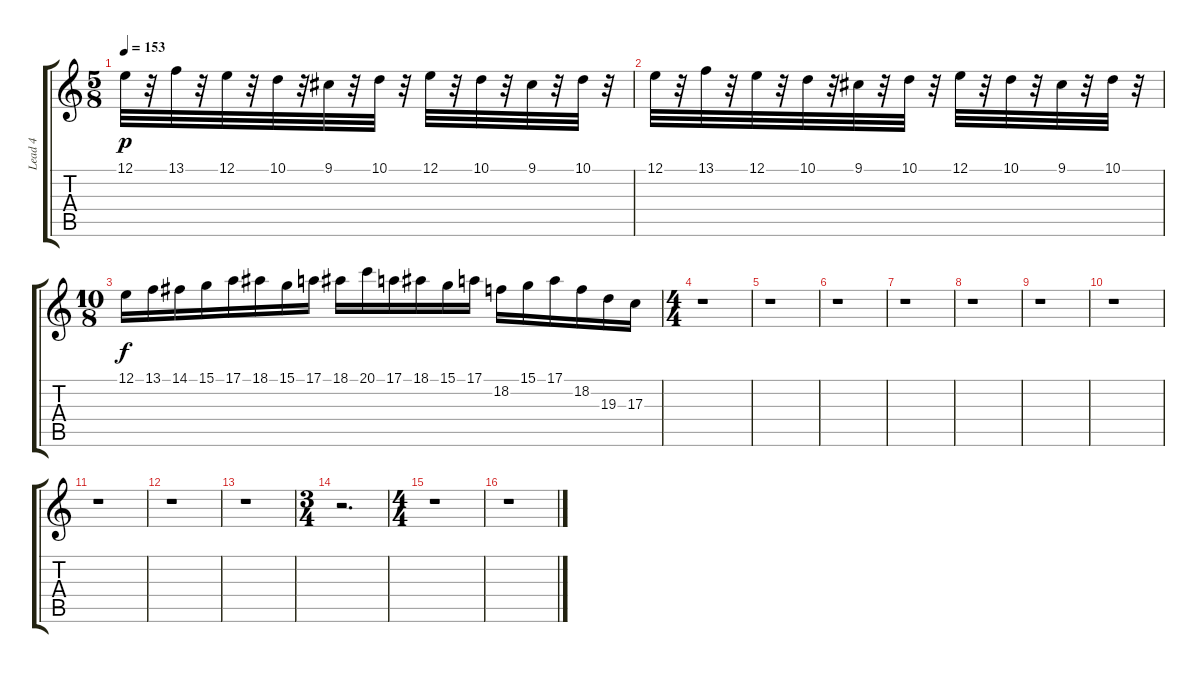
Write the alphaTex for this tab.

\track ("Lead 4" "Lead 4") {instrument kalimba}
\staff {score tabs}
\tuning (E4 B3 G3 D3 A2 E2) {hide}
\ts (5 8)
\tempo 153
\clef g2
\ks c
12.1.32{dy p} r.32 13.1.32 r.32 12.1.32 r.32 10.1.32 r.32 9.1.32 r.32 10.1.32 r.32 12.1.32 r.32 10.1.32 r.32 9.1.32 r.32 10.1.32 r.32 |
12.1.32 r.32 13.1.32 r.32 12.1.32 r.32 10.1.32 r.32 9.1.32 r.32 10.1.32 r.32 12.1.32 r.32 10.1.32 r.32 9.1.32 r.32 10.1.32 r.32 |
\ts (10 8)
12.1.16{dy f} 13.1.16 14.1.16 15.1.16 17.1.16 18.1.16 15.1.16 17.1.16 18.1.16 20.1.16 17.1.16 18.1.16 15.1.16 17.1.16 18.2.16 15.1.16 17.1.16 18.2.16 19.3.16 17.3.16 |
\ts (4 4)
r.1 |
r.1 |
r.1 |
r.1 |
r.1 |
r.1 |
r.1 |
r.1 |
r.1 |
r.1 |
\ts (3 4)
r.2{d} |
\ts (4 4)
r.1 |
r.1
